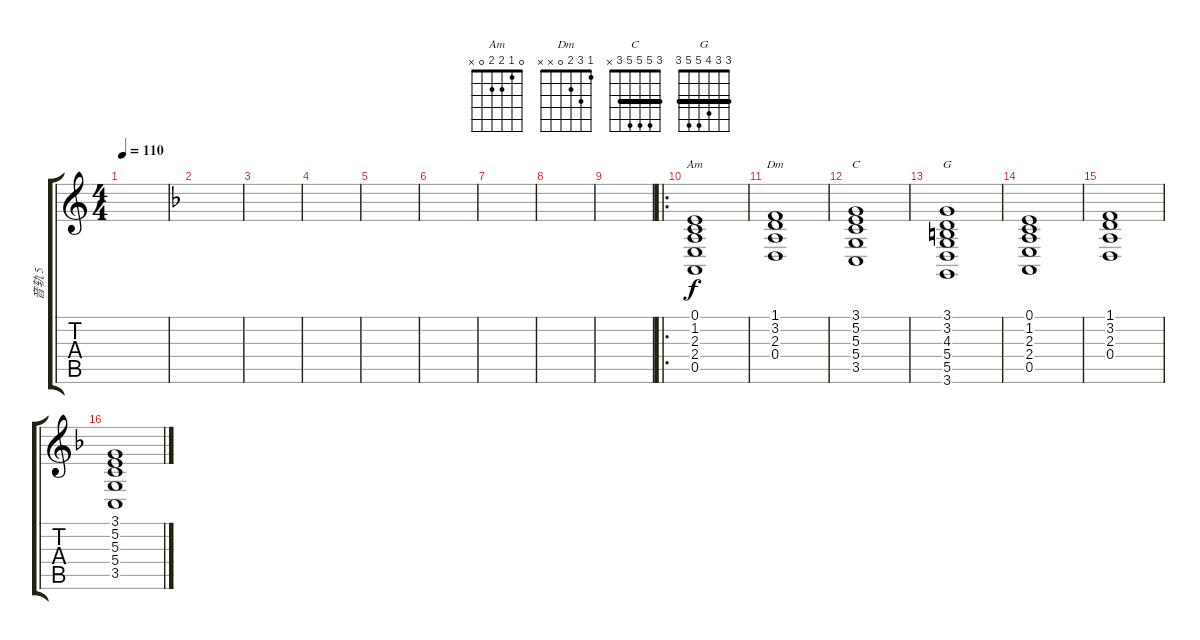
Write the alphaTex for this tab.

\track ("音轨 5" "音轨 5") {instrument tremolostrings}
\staff {score tabs}
\tuning (E4 B3 G3 D3 A2 E2) {hide}
\chord ("Am" 0 1 2 2 0 x)
\chord ("Dm" 1 3 2 0 x x)
\chord ("C" 3 5 5 5 3 x) {barre 3}
\chord ("G" 3 3 4 5 5 3) {barre 3}
\ts (4 4)
\tempo 110
\clef g2
\ks c
|
\ks f
|
|
|
|
|
|
|
|
\ro
(0.1 1.2 2.3 2.4 0.5).1{ch "Am"} |
(1.1 3.2 2.3 0.4).1{ch "Dm"} |
(3.1 5.2 5.3 5.4 3.5).1{ch "C"} |
(3.1 3.2 4.3 5.4 5.5 3.6).1{ch "G"} |
(0.1 1.2 2.3 2.4 0.5).1 |
(1.1 3.2 2.3 0.4).1 |
(3.1 5.2 5.3 5.4 3.5).1
